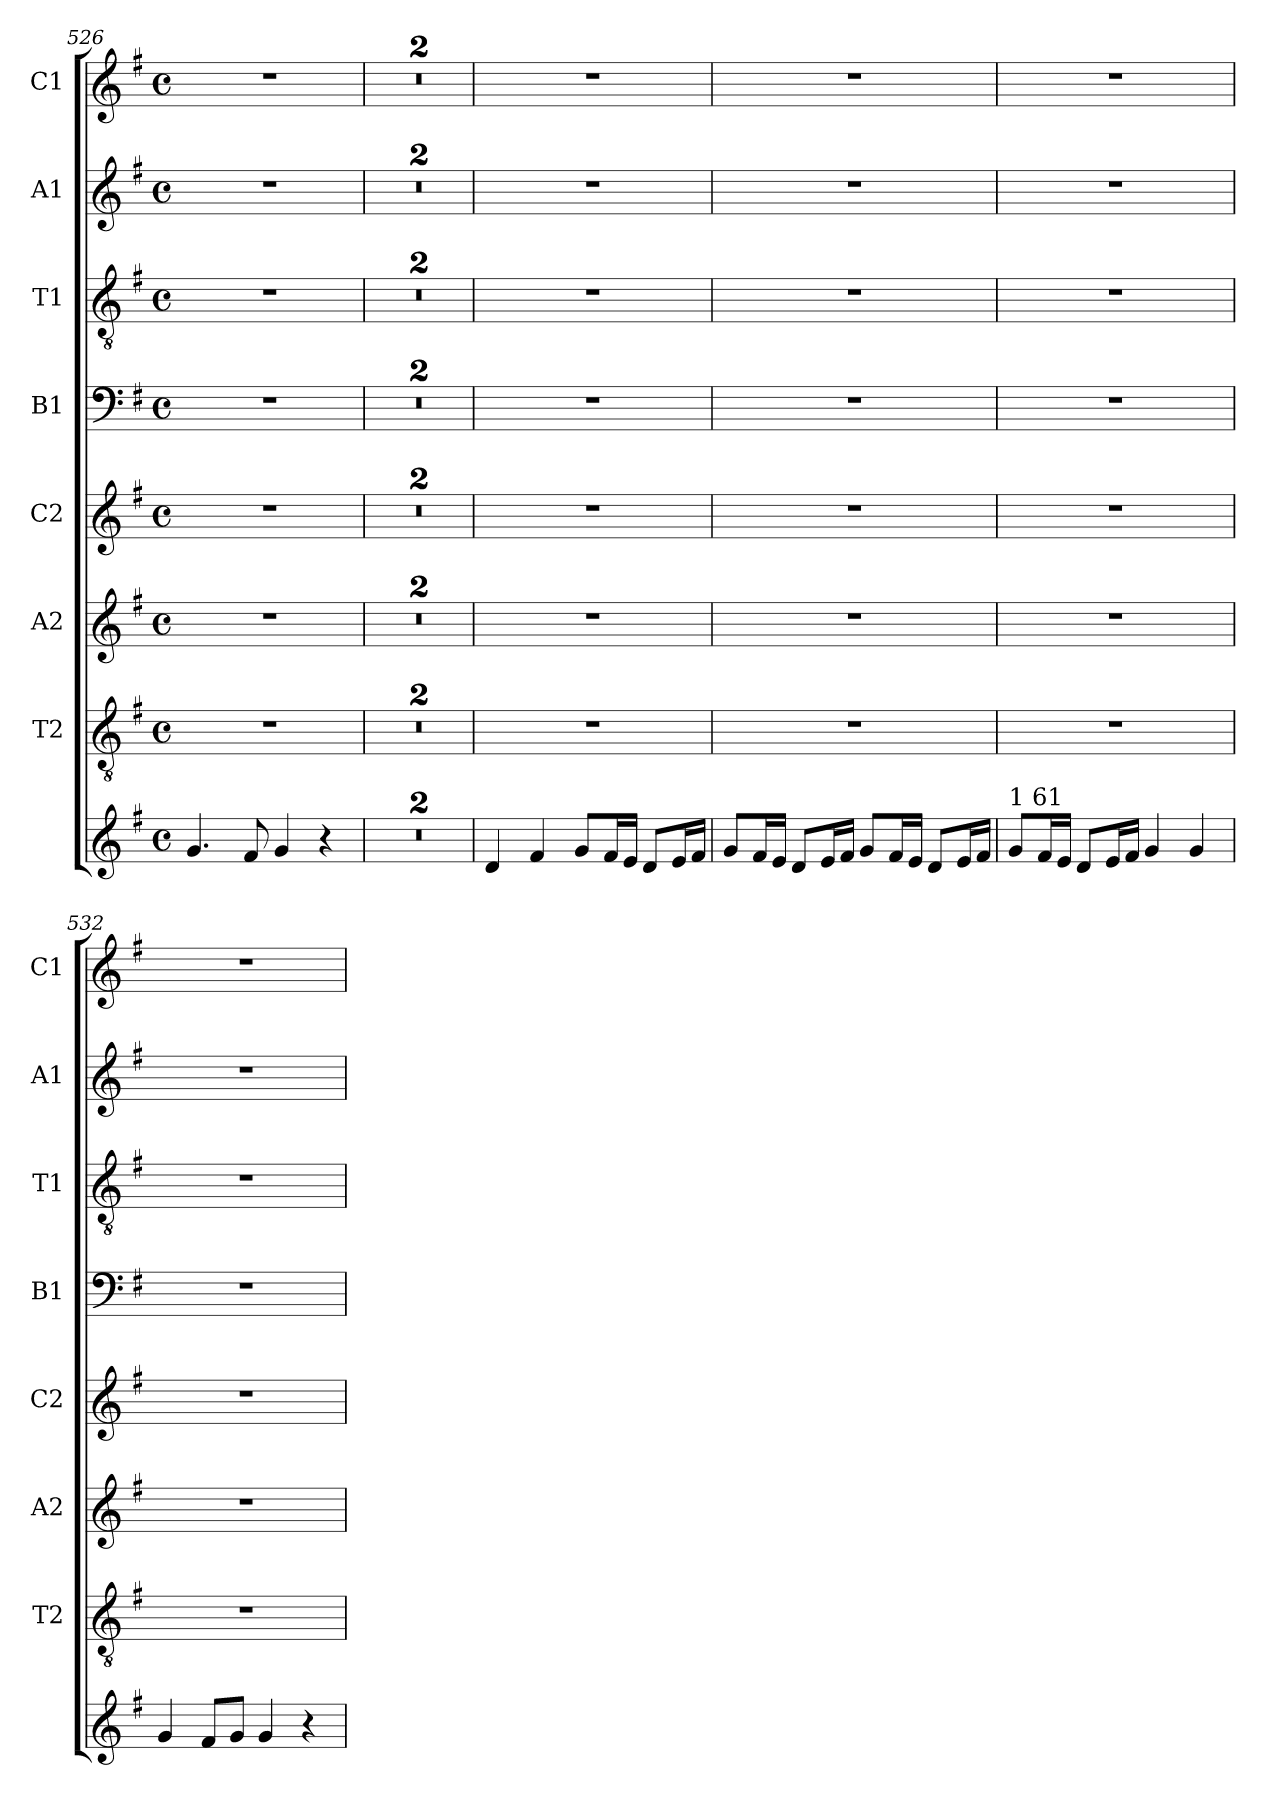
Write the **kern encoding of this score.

**kern	**kern	**kern	**kern	**kern	**kern	**kern	**kern
*part8	*part7	*part6	*part5	*part4	*part3	*part2	*part1
*staff8	*staff7	*staff6	*staff5	*staff4	*staff3	*staff2	*staff1
*	*I"T2	*I"A2	*I"C2	*I"B1	*I"T1	*I"A1	*I"C1
*	*I'T2	*I'A2	*I'C2	*I'B1	*I'T1	*I'A1	*I'C1
*clefG2	*clefGv2	*clefG2	*clefG2	*clefF4	*clefGv2	*clefG2	*clefG2
*k[f#]	*k[f#]	*k[f#]	*k[f#]	*k[f#]	*k[f#]	*k[f#]	*k[f#]
*G:	*G:	*G:	*G:	*G:	*G:	*G:	*G:
*M4/4	*M4/4	*M4/4	*M4/4	*M4/4	*M4/4	*M4/4	*M4/4
*met(c)	*met(c)	*met(c)	*met(c)	*met(c)	*met(c)	*met(c)	*met(c)
=526	=526	=526	=526	=526	=526	=526	=526
4.g/	1r	1r	1r	1r	1r	1r	1r
8f#/	.	.	.	.	.	.	.
4g/	.	.	.	.	.	.	.
4r	.	.	.	.	.	.	.
=527	=527	=527	=527	=527	=527	=527	=527
1r	1r	1r	1r	1r	1r	1r	1r
=528	=528	=528	=528	=528	=528	=528	=528
1r	1r	1r	1r	1r	1r	1r	1r
=529	=529	=529	=529	=529	=529	=529	=529
4d/	1r	1r	1r	1r	1r	1r	1r
4f#/	.	.	.	.	.	.	.
8g/L	.	.	.	.	.	.	.
16f#/L	.	.	.	.	.	.	.
16e/JJ	.	.	.	.	.	.	.
8d/L	.	.	.	.	.	.	.
16e/L	.	.	.	.	.	.	.
16f#/JJ	.	.	.	.	.	.	.
=530	=530	=530	=530	=530	=530	=530	=530
8g/L	1r	1r	1r	1r	1r	1r	1r
16f#/L	.	.	.	.	.	.	.
16e/JJ	.	.	.	.	.	.	.
8d/L	.	.	.	.	.	.	.
16e/L	.	.	.	.	.	.	.
16f#/JJ	.	.	.	.	.	.	.
8g/L	.	.	.	.	.	.	.
16f#/L	.	.	.	.	.	.	.
16e/JJ	.	.	.	.	.	.	.
8d/L	.	.	.	.	.	.	.
16e/L	.	.	.	.	.	.	.
16f#/JJ	.	.	.	.	.	.	.
!!LO:LB:g=z
=531	=531	=531	=531	=531	=531	=531	=531
!LO:TX:a:t=1 61	!	!	!	!	!	!	!
8g/L	1r	1r	1r	1r	1r	1r	1r
16f#/L	.	.	.	.	.	.	.
16e/JJ	.	.	.	.	.	.	.
8d/L	.	.	.	.	.	.	.
16e/L	.	.	.	.	.	.	.
16f#/JJ	.	.	.	.	.	.	.
4g/	.	.	.	.	.	.	.
4g/	.	.	.	.	.	.	.
=532	=532	=532	=532	=532	=532	=532	=532
4g/	1r	1r	1r	1r	1r	1r	1r
8f#/L	.	.	.	.	.	.	.
8g/J	.	.	.	.	.	.	.
4g/	.	.	.	.	.	.	.
4r	.	.	.	.	.	.	.
=	=	=	=	=	=	=	=
*-	*-	*-	*-	*-	*-	*-	*-
